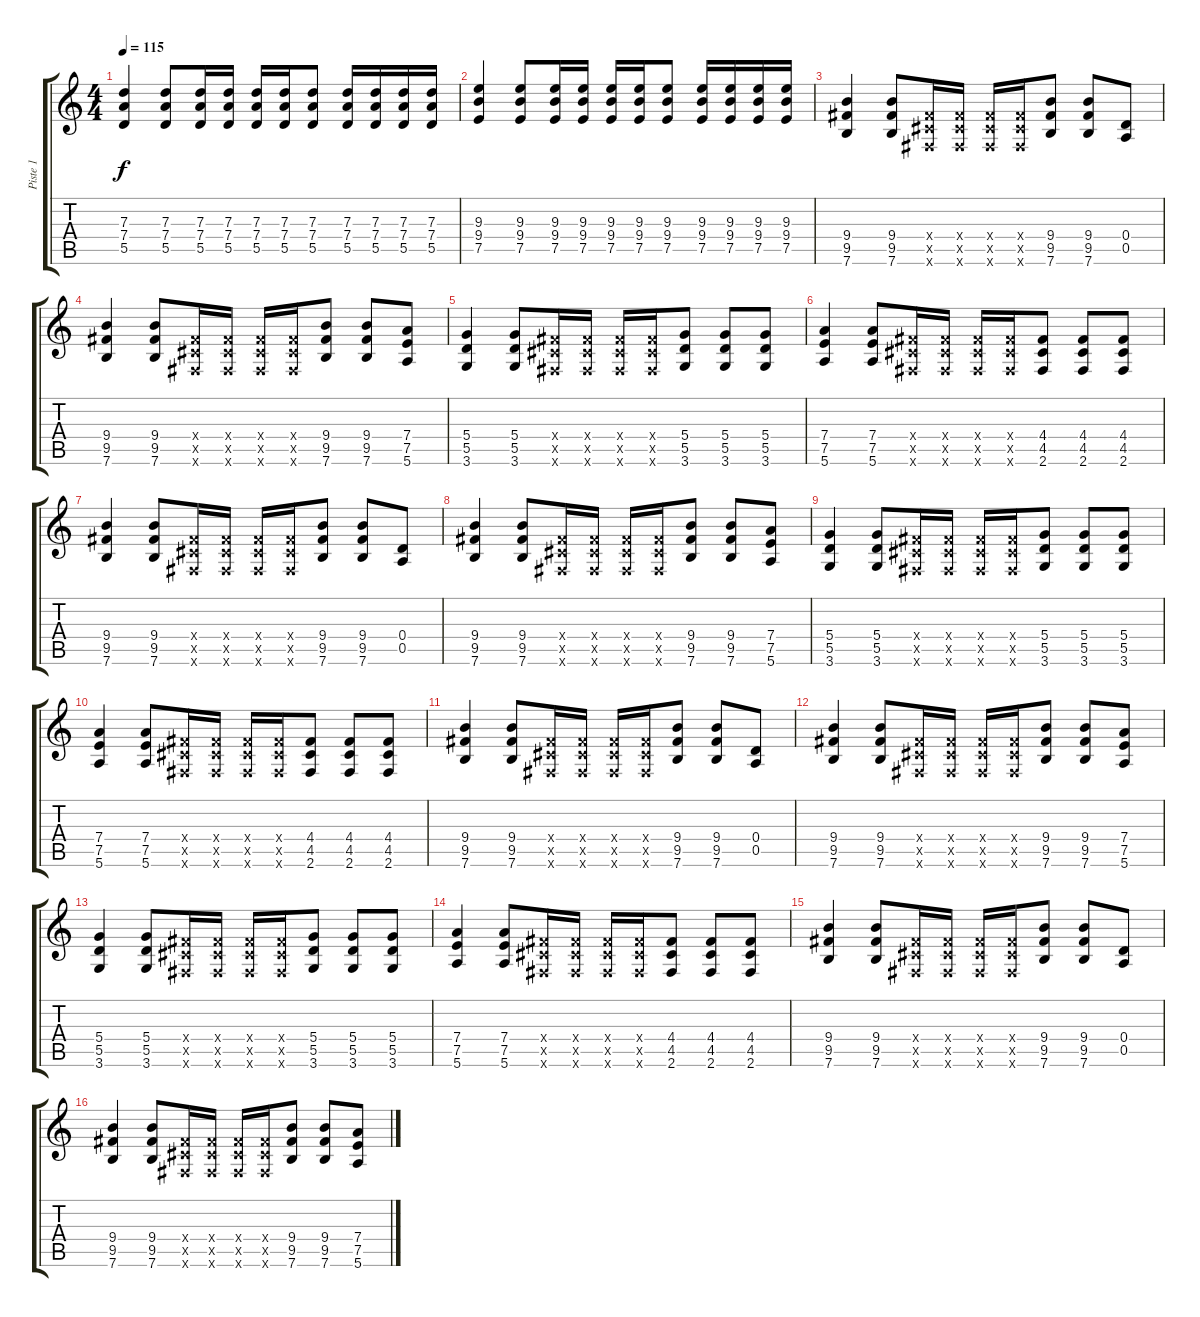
\track ("Piste 1" "Piste 1") {instrument distortionguitar}
\staff {score tabs}
\tuning (E4 B3 G3 D3 A2 E2) {hide}
\ts (4 4)
\tempo 115
\clef g2
\ks c
(7.3 7.4 5.5).4{dy f} (7.3 7.4 5.5).8 (7.3 7.4 5.5).16 (7.3 7.4 5.5).16 (7.3 7.4 5.5).16 (7.3 7.4 5.5).16 (7.3 7.4 5.5).8 (7.3 7.4 5.5).16 (7.3 7.4 5.5).16 (7.3 7.4 5.5).16 (7.3 7.4 5.5).16 |
(9.3 9.4 7.5).4 (9.3 9.4 7.5).8 (9.3 9.4 7.5).16 (9.3 9.4 7.5).16 (9.3 9.4 7.5).16 (9.3 9.4 7.5).16 (9.3 9.4 7.5).8 (9.3 9.4 7.5).16 (9.3 9.4 7.5).16 (9.3 9.4 7.5).16 (9.3 9.4 7.5).16 |
\section ("" "")
(9.4 9.5 7.6).4 (9.4 9.5 7.6).8 (4.4{x} 4.5{x} 2.6{x}).16 (4.4{x} 4.5{x} 2.6{x}).16 (4.4{x} 4.5{x} 2.6{x}).16 (4.4{x} 4.5{x} 2.6{x}).16 (9.4 9.5 7.6).8 (9.4 9.5 7.6).8 (0.4 0.5).8 |
(9.4 9.5 7.6).4 (9.4 9.5 7.6).8 (4.4{x} 4.5{x} 2.6{x}).16 (4.4{x} 4.5{x} 2.6{x}).16 (4.4{x} 4.5{x} 2.6{x}).16 (4.4{x} 4.5{x} 2.6{x}).16 (9.4 9.5 7.6).8 (9.4 9.5 7.6).8 (7.4 7.5 5.6).8 |
(5.4 5.5 3.6).4 (5.4 5.5 3.6).8 (4.4{x} 4.5{x} 2.6{x}).16 (4.4{x} 4.5{x} 2.6{x}).16 (4.4{x} 4.5{x} 2.6{x}).16 (4.4{x} 4.5{x} 2.6{x}).16 (5.4 5.5 3.6).8 (5.4 5.5 3.6).8 (5.4 5.5 3.6).8 |
(7.4 7.5 5.6).4 (7.4 7.5 5.6).8 (4.4{x} 4.5{x} 2.6{x}).16 (4.4{x} 4.5{x} 2.6{x}).16 (4.4{x} 4.5{x} 2.6{x}).16 (4.4{x} 4.5{x} 2.6{x}).16 (4.4 4.5 2.6).8 (4.4 4.5 2.6).8 (4.4 4.5 2.6).8 |
(9.4 9.5 7.6).4 (9.4 9.5 7.6).8 (4.4{x} 4.5{x} 2.6{x}).16 (4.4{x} 4.5{x} 2.6{x}).16 (4.4{x} 4.5{x} 2.6{x}).16 (4.4{x} 4.5{x} 2.6{x}).16 (9.4 9.5 7.6).8 (9.4 9.5 7.6).8 (0.4 0.5).8 |
(9.4 9.5 7.6).4 (9.4 9.5 7.6).8 (4.4{x} 4.5{x} 2.6{x}).16 (4.4{x} 4.5{x} 2.6{x}).16 (4.4{x} 4.5{x} 2.6{x}).16 (4.4{x} 4.5{x} 2.6{x}).16 (9.4 9.5 7.6).8 (9.4 9.5 7.6).8 (7.4 7.5 5.6).8 |
(5.4 5.5 3.6).4 (5.4 5.5 3.6).8 (4.4{x} 4.5{x} 2.6{x}).16 (4.4{x} 4.5{x} 2.6{x}).16 (4.4{x} 4.5{x} 2.6{x}).16 (4.4{x} 4.5{x} 2.6{x}).16 (5.4 5.5 3.6).8 (5.4 5.5 3.6).8 (5.4 5.5 3.6).8 |
(7.4 7.5 5.6).4 (7.4 7.5 5.6).8 (4.4{x} 4.5{x} 2.6{x}).16 (4.4{x} 4.5{x} 2.6{x}).16 (4.4{x} 4.5{x} 2.6{x}).16 (4.4{x} 4.5{x} 2.6{x}).16 (4.4 4.5 2.6).8 (4.4 4.5 2.6).8 (4.4 4.5 2.6).8 |
\section ("" "")
(9.4 9.5 7.6).4 (9.4 9.5 7.6).8 (4.4{x} 4.5{x} 2.6{x}).16 (4.4{x} 4.5{x} 2.6{x}).16 (4.4{x} 4.5{x} 2.6{x}).16 (4.4{x} 4.5{x} 2.6{x}).16 (9.4 9.5 7.6).8 (9.4 9.5 7.6).8 (0.4 0.5).8 |
(9.4 9.5 7.6).4 (9.4 9.5 7.6).8 (4.4{x} 4.5{x} 2.6{x}).16 (4.4{x} 4.5{x} 2.6{x}).16 (4.4{x} 4.5{x} 2.6{x}).16 (4.4{x} 4.5{x} 2.6{x}).16 (9.4 9.5 7.6).8 (9.4 9.5 7.6).8 (7.4 7.5 5.6).8 |
(5.4 5.5 3.6).4 (5.4 5.5 3.6).8 (4.4{x} 4.5{x} 2.6{x}).16 (4.4{x} 4.5{x} 2.6{x}).16 (4.4{x} 4.5{x} 2.6{x}).16 (4.4{x} 4.5{x} 2.6{x}).16 (5.4 5.5 3.6).8 (5.4 5.5 3.6).8 (5.4 5.5 3.6).8 |
(7.4 7.5 5.6).4 (7.4 7.5 5.6).8 (4.4{x} 4.5{x} 2.6{x}).16 (4.4{x} 4.5{x} 2.6{x}).16 (4.4{x} 4.5{x} 2.6{x}).16 (4.4{x} 4.5{x} 2.6{x}).16 (4.4 4.5 2.6).8 (4.4 4.5 2.6).8 (4.4 4.5 2.6).8 |
(9.4 9.5 7.6).4 (9.4 9.5 7.6).8 (4.4{x} 4.5{x} 2.6{x}).16 (4.4{x} 4.5{x} 2.6{x}).16 (4.4{x} 4.5{x} 2.6{x}).16 (4.4{x} 4.5{x} 2.6{x}).16 (9.4 9.5 7.6).8 (9.4 9.5 7.6).8 (0.4 0.5).8 |
(9.4 9.5 7.6).4 (9.4 9.5 7.6).8 (4.4{x} 4.5{x} 2.6{x}).16 (4.4{x} 4.5{x} 2.6{x}).16 (4.4{x} 4.5{x} 2.6{x}).16 (4.4{x} 4.5{x} 2.6{x}).16 (9.4 9.5 7.6).8 (9.4 9.5 7.6).8 (7.4 7.5 5.6).8
